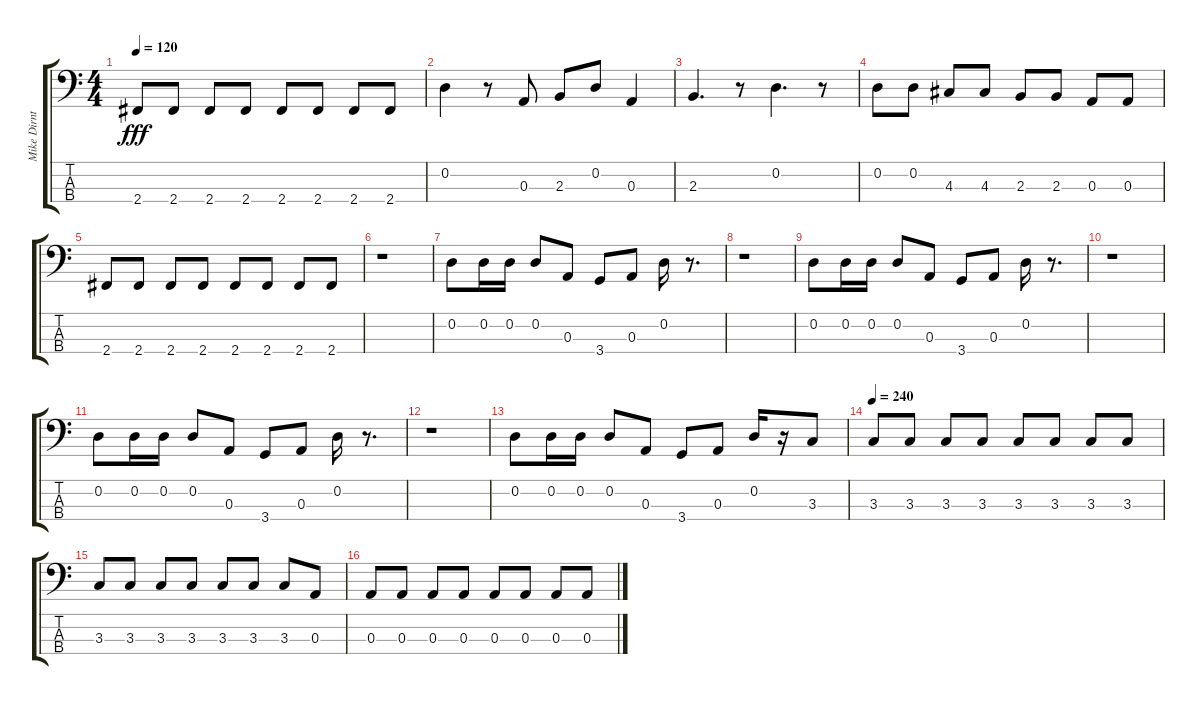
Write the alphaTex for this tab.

\track ("Mike Dirnt" "Mike Dirnt") {instrument electricbasspick}
\staff {score tabs}
\tuning (G2 D2 A1 E1) {hide}
\ts (4 4)
\tempo 120
\clef f4
\ks c
2.4.8{dy fff} 2.4.8 2.4.8 2.4.8 2.4.8 2.4.8 2.4.8 2.4.8 |
0.2.4 r.8 0.3.8 2.3.8 0.2.8 0.3.4 |
2.3.4{d} r.8 0.2.4{d} r.8 |
0.2.8 0.2.8 4.3.8 4.3.8 2.3.8 2.3.8 0.3.8 0.3.8 |
2.4.8 2.4.8 2.4.8 2.4.8 2.4.8 2.4.8 2.4.8 2.4.8 |
r.1 |
0.2.8 0.2.16 0.2.16 0.2.8 0.3.8 3.4.8 0.3.8 0.2.16 r.8{d} |
r.1 |
0.2.8 0.2.16 0.2.16 0.2.8 0.3.8 3.4.8 0.3.8 0.2.16 r.8{d} |
r.1 |
0.2.8 0.2.16 0.2.16 0.2.8 0.3.8 3.4.8 0.3.8 0.2.16 r.8{d} |
r.1 |
0.2.8 0.2.16 0.2.16 0.2.8 0.3.8 3.4.8 0.3.8 0.2.16 r.16 3.3.8 |
\tempo 240
3.3.8 3.3.8 3.3.8 3.3.8 3.3.8 3.3.8 3.3.8 3.3.8 |
3.3.8 3.3.8 3.3.8 3.3.8 3.3.8 3.3.8 3.3.8 0.3.8 |
0.3.8 0.3.8 0.3.8 0.3.8 0.3.8 0.3.8 0.3.8 0.3.8
